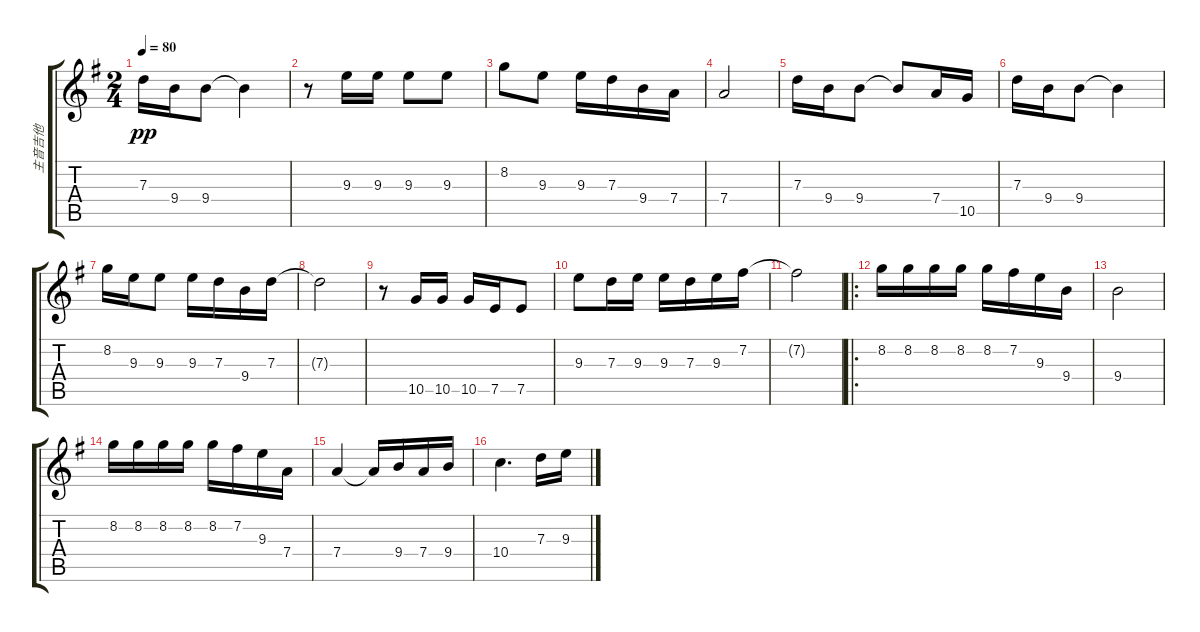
\track ("主音吉他" "主音吉他") {instrument electricguitarjazz}
\staff {score tabs}
\tuning (E4 B3 G3 D3 A2 E2) {hide}
\ts (2 4)
\tempo 80
\clef g2
\ks g
7.3.16{dy pp} 9.4.16 9.4.8 9.4{t}.4 |
r.8 9.3.16 9.3.16 9.3.8 9.3.8 |
8.2.8 9.3.8 9.3.16 7.3.16 9.4.16 7.4.16 |
7.4.2 |
7.3.16 9.4.16 9.4.8 9.4{t}.8 7.4.16 10.5.16 |
7.3.16 9.4.16 9.4.8 9.4{t}.4 |
8.2.16 9.3.16 9.3.8 9.3.16 7.3.16 9.4.16 7.3.16 |
7.3{t}.2 |
r.8 10.5.16 10.5.16 10.5.16 7.5.16 7.5.8 |
9.3.8 7.3.16 9.3.16 9.3.16 7.3.16 9.3.16 7.2.16 |
7.2{t}.2 |
\ro
8.2.16 8.2.16 8.2.16 8.2.16 8.2.16 7.2.16 9.3.16 9.4.16 |
9.4.2 |
8.2.16 8.2.16 8.2.16 8.2.16 8.2.16 7.2.16 9.3.16 7.4.16 |
7.4.4 7.4{t}.16 9.4.16 7.4.16 9.4.16 |
10.4.4{d} 7.3.16 9.3.16
